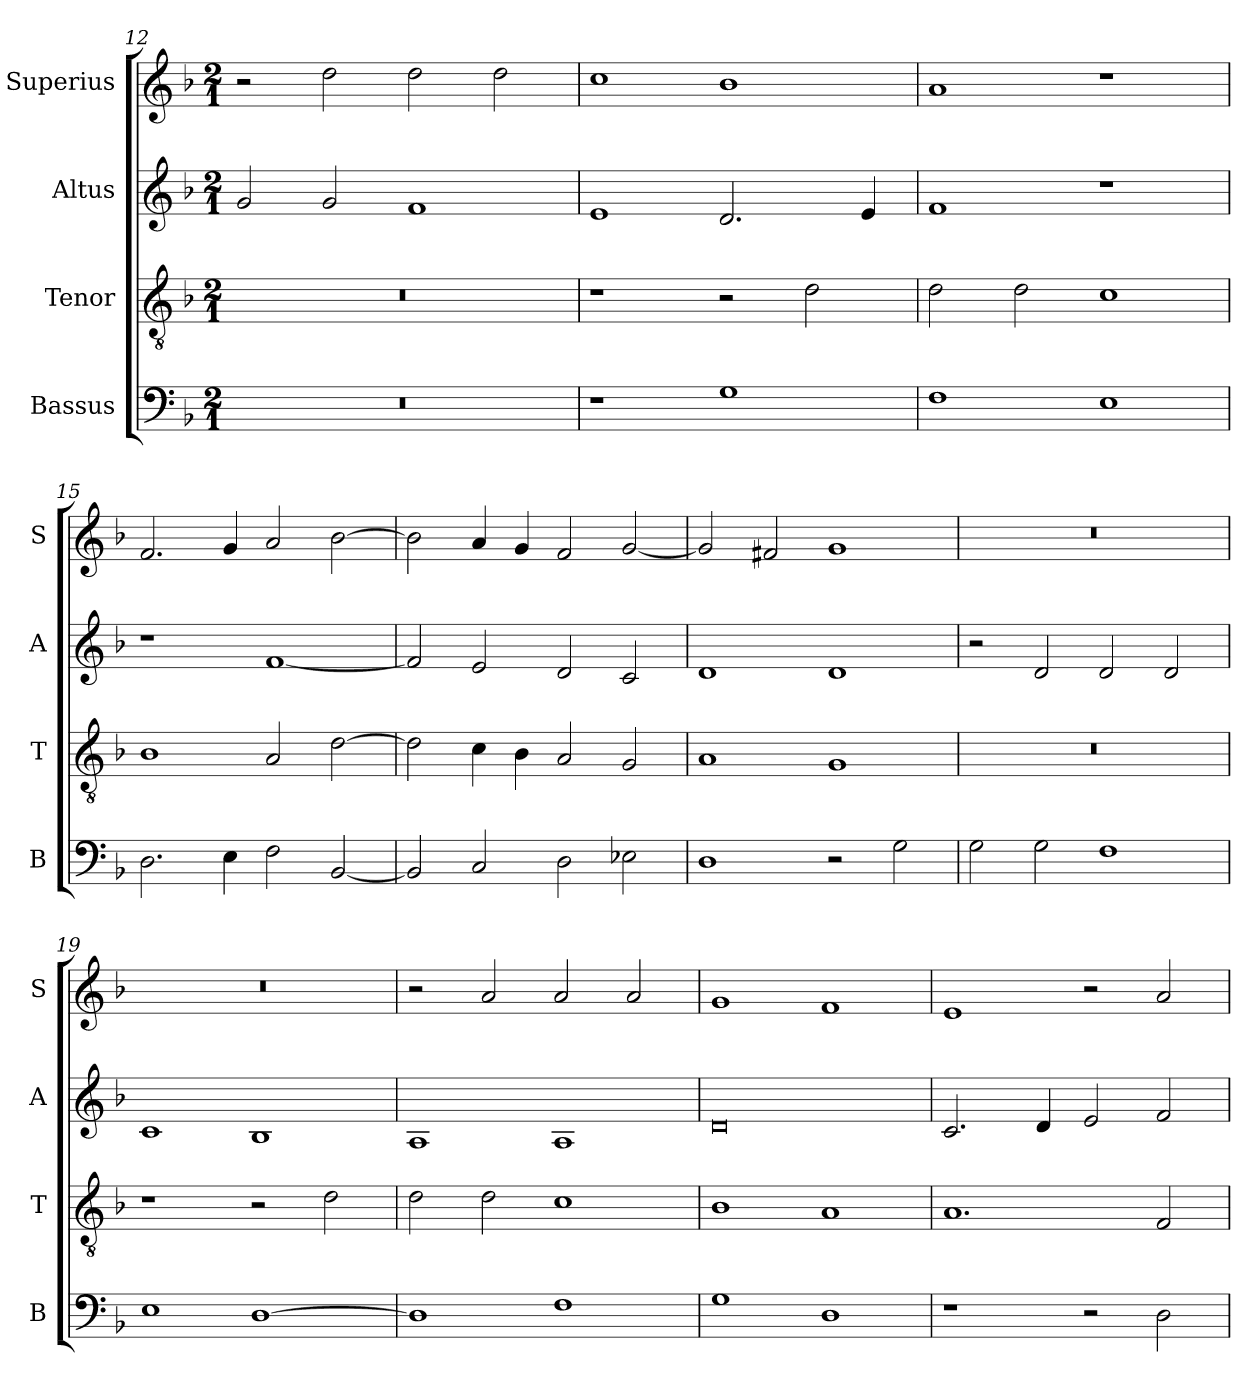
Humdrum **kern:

**kern	**kern	**kern	**kern
*part4	*part3	*part2	*part1
*staff4	*staff3	*staff2	*staff1
*I"Bassus	*I"Tenor	*I"Altus	*I"Superius
*I'B	*I'T	*I'A	*I'S
*clefF4	*clefGv2	*clefG2	*clefG2
*k[b-]	*k[b-]	*k[b-]	*k[b-]
*F:	*F:	*F:	*F:
*M2/1	*M2/1	*M2/1	*M2/1
=12	=12	=12	=12
0r	0r	2g	2r
.	.	2g	2dd
.	.	1f	2dd
.	.	.	2dd
=13	=13	=13	=13
1r	1r	1e	1cc
1G	2r	2.d	1b-
.	2d	.	.
.	.	4e	.
=14	=14	=14	=14
1F	2d	1f	1a
.	2d	.	.
1E	1c	1r	1r
=15	=15	=15	=15
2.D	1B-	1r	2.f
4E	.	.	4g
2F	2A	[1f	2a
[2BB-	[2d	.	[2b-
=16	=16	=16	=16
2BB-]	2d]	2f]	2b-]
2C	4c	2e	4a
.	4B-	.	4g
2D	2A	2d	2f
2E-X	2G	2c	[2g
=17	=17	=17	=17
1D	1A	1d	2g]
.	.	.	2f#X
2r	1G	1d	1g
2G	.	.	.
=18	=18	=18	=18
2G	0r	2r	0r
2G	.	2d	.
1F	.	2d	.
.	.	2d	.
=19	=19	=19	=19
1E	1r	1c	0r
[1D	2r	1B-	.
.	2d	.	.
=20	=20	=20	=20
1D]	2d	1A	2r
.	2d	.	2a
1F	1c	1A	2a
.	.	.	2a
=21	=21	=21	=21
1G	1B-	0d	1g
1D	1A	.	1f
=22	=22	=22	=22
1r	1.A	2.c	1e
.	.	4d	.
2r	.	2e	2r
2D	2F	2f	2a
=	=	=	=
*-	*-	*-	*-
